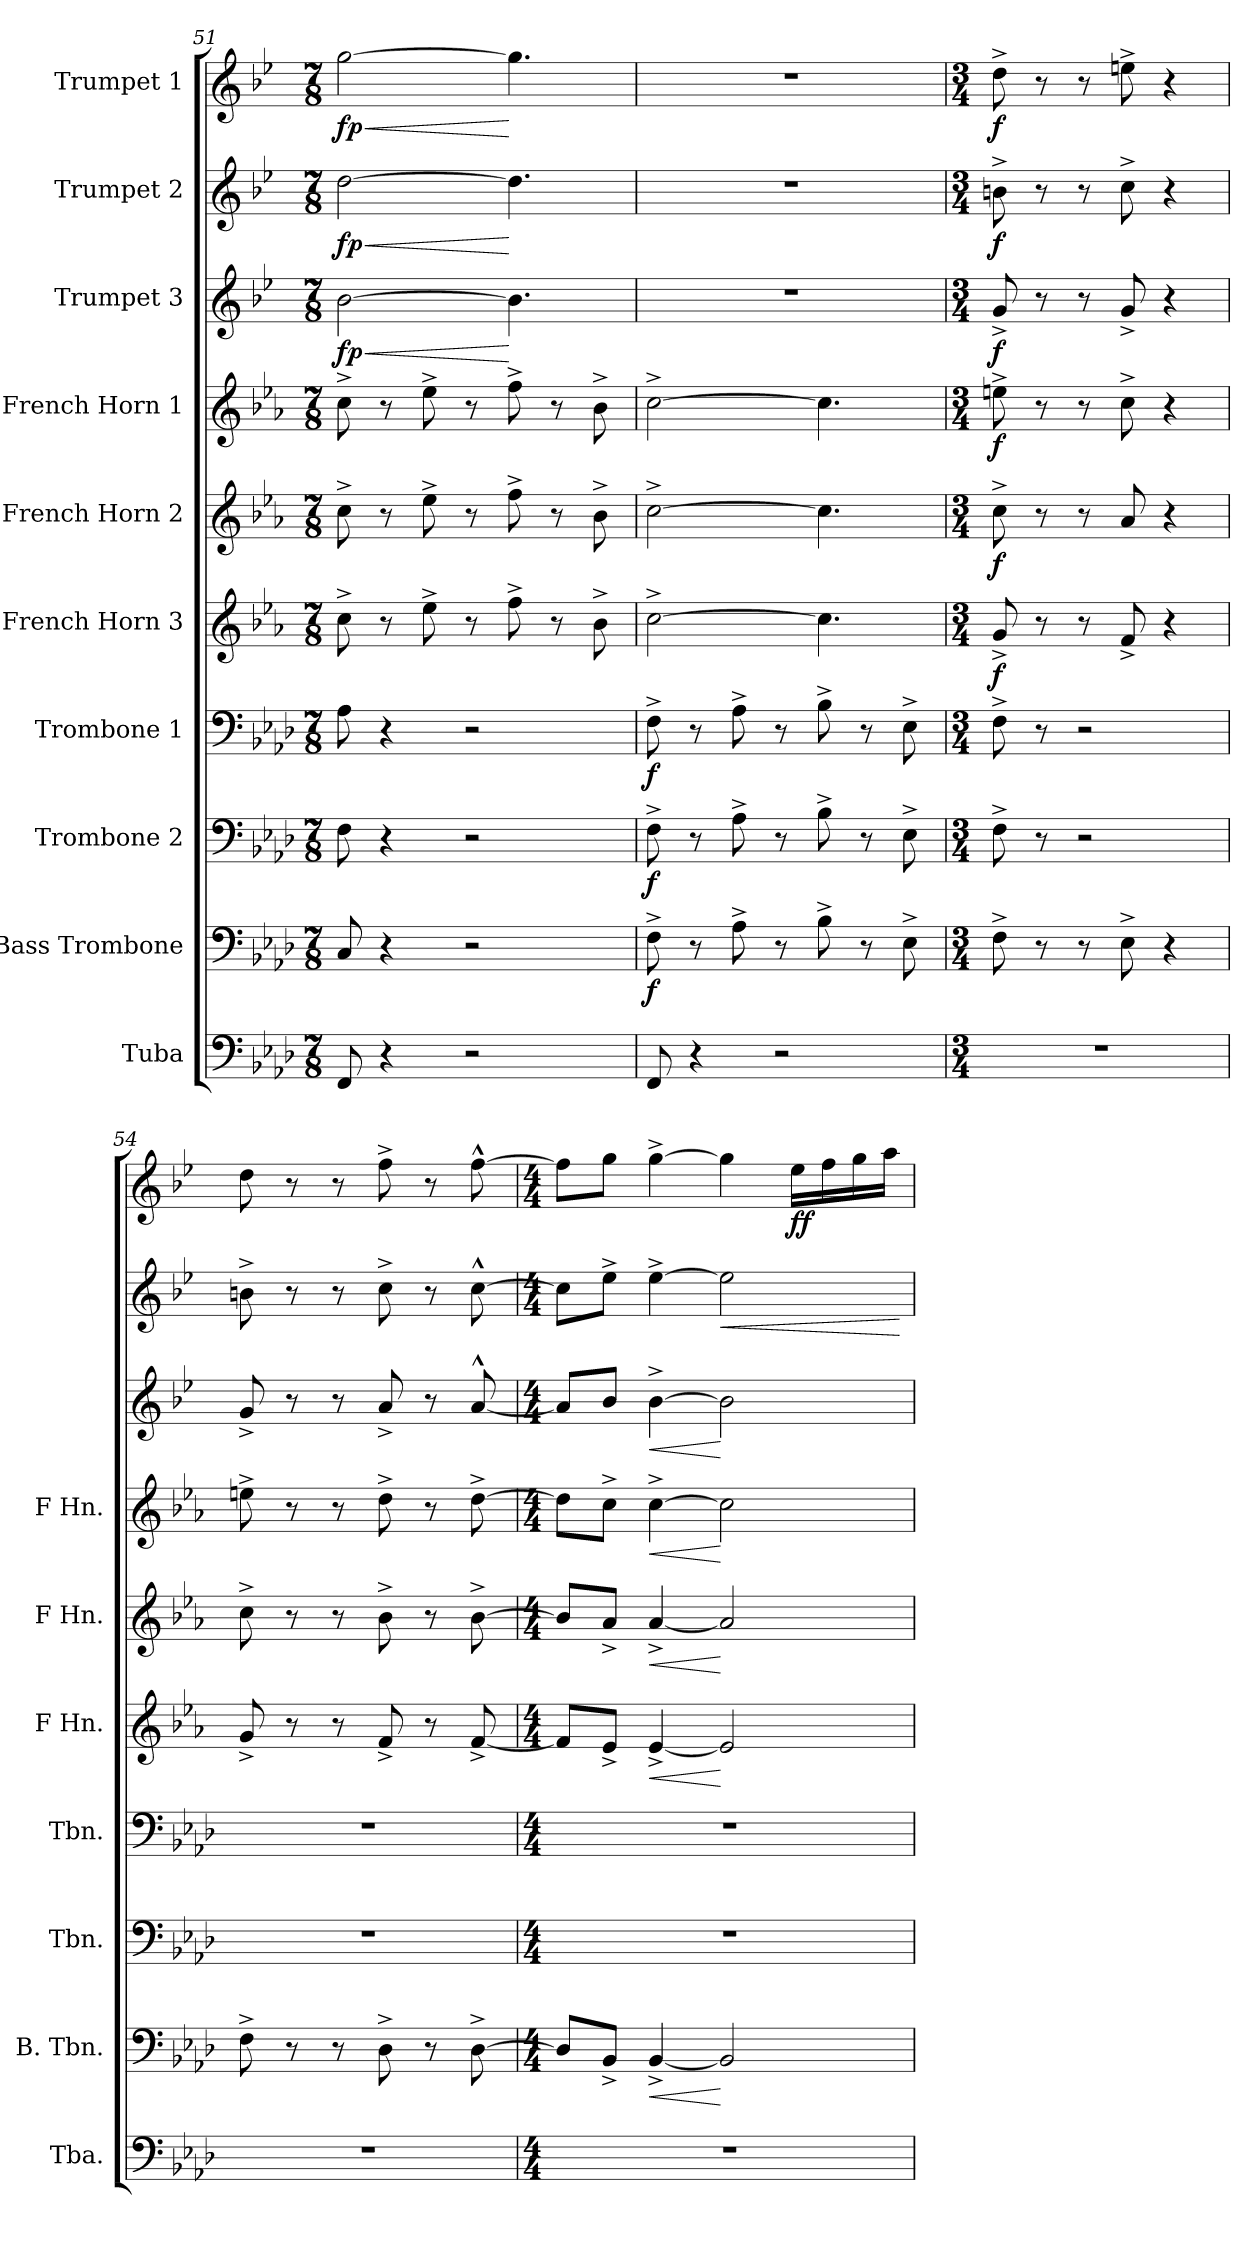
**kern	**kern	**dynam	**kern	**dynam	**kern	**dynam	**kern	**dynam	**kern	**dynam	**kern	**dynam	**kern	**dynam	**kern	**dynam	**kern	**dynam
*part10	*part9	*part9	*part8	*part8	*part7	*part7	*part6	*part6	*part5	*part5	*part4	*part4	*part3	*part3	*part2	*part2	*part1	*part1
*staff10	*staff9	*staff9	*staff8	*staff8	*staff7	*staff7	*staff6	*staff6	*staff5	*staff5	*staff4	*staff4	*staff3	*staff3	*staff2	*staff2	*staff1	*staff1
*I"Tuba	*I"Bass Trombone	*	*I"Trombone 2	*	*I"Trombone 1	*	*I"French Horn 3	*	*I"French Horn 2	*	*I"French Horn 1	*	*I"Trumpet 3	*	*I"Trumpet 2	*	*I"Trumpet 1	*
*I'Tba.	*I'B. Tbn.	*	*I'Tbn.	*	*I'Tbn.	*	*I'F Hn.	*	*I'F Hn.	*	*I'F Hn.	*	*	*	*	*	*	*
*clefF4	*clefF4	*	*clefF4	*	*clefF4	*	*clefG2	*	*clefG2	*	*clefG2	*	*clefG2	*	*clefG2	*	*clefG2	*
*	*	*	*	*	*	*	*ITrd4c7	*	*ITrd4c7	*	*ITrd4c7	*	*ITrd1c2	*	*ITrd1c2	*	*ITrd1c2	*
*k[b-e-a-d-]	*k[b-e-a-d-]	*	*k[b-e-a-d-]	*	*k[b-e-a-d-]	*	*k[b-e-a-d-]	*	*k[b-e-a-d-]	*	*k[b-e-a-d-]	*	*k[b-e-a-d-]	*	*k[b-e-a-d-]	*	*k[b-e-a-d-]	*
*M7/8	*M7/8	*	*M7/8	*	*M7/8	*	*M7/8	*	*M7/8	*	*M7/8	*	*M7/8	*	*M7/8	*	*M7/8	*
=51	=51	=51	=51	=51	=51	=51	=51	=51	=51	=51	=51	=51	=51	=51	=51	=51	=51	=51
!	!	!	!	!	!	!	!	!	!	!	!	!	!	!LO:HP:b	!	!LO:HP:b	!	!LO:HP:b
!	!	!	!	!	!	!	!	!	!	!	!	!	!	!LO:DY:n=1:b	!	!LO:DY:n=1:b	!	!LO:DY:n=1:b
8FF/	8C/	.	8F\	.	8A-\	.	8f^\	.	8f^\	.	8f^\	.	[2a-\	< fp	[2cc\	< fp	[2ff\	< fp
4r	4r	.	4r	.	4r	.	8r	.	8r	.	8r	.	.	.	.	.	.	.
.	.	.	.	.	.	.	8a-^\	.	8a-^\	.	8a-^\	.	.	.	.	.	.	.
2r	2r	.	2r	.	2r	.	8r	.	8r	.	8r	.	.	.	.	.	.	.
.	.	.	.	.	.	.	8b-^\	.	8b-^\	.	8b-^\	.	4.a-\]	[	4.cc\]	[	4.ff\]	[
.	.	.	.	.	.	.	8r	.	8r	.	8r	.	.	.	.	.	.	.
.	.	.	.	.	.	.	8e-^\	.	8e-^\	.	8e-^\	.	.	.	.	.	.	.
=52	=52	=52	=52	=52	=52	=52	=52	=52	=52	=52	=52	=52	=52	=52	=52	=52	=52	=52
!	!	!LO:DY:b	!	!LO:DY:b	!	!LO:DY:b	!	!	!	!	!	!	!	!	!	!	!	!
8FF/	8F^\	f	8F^\	f	8F^\	f	[2f^\	.	[2f^\	.	[2f^\	.	2..r	.	2..r	.	2..r	.
4r	8r	.	8r	.	8r	.	.	.	.	.	.	.	.	.	.	.	.	.
.	8A-^\	.	8A-^\	.	8A-^\	.	.	.	.	.	.	.	.	.	.	.	.	.
2r	8r	.	8r	.	8r	.	.	.	.	.	.	.	.	.	.	.	.	.
.	8B-^\	.	8B-^\	.	8B-^\	.	4.f\]	.	4.f\]	.	4.f\]	.	.	.	.	.	.	.
.	8r	.	8r	.	8r	.	.	.	.	.	.	.	.	.	.	.	.	.
.	8E-^\	.	8E-^\	.	8E-^\	.	.	.	.	.	.	.	.	.	.	.	.	.
=53	=53	=53	=53	=53	=53	=53	=53	=53	=53	=53	=53	=53	=53	=53	=53	=53	=53	=53
*M3/4	*M3/4	*	*M3/4	*	*M3/4	*	*M3/4	*	*M3/4	*	*M3/4	*	*M3/4	*	*M3/4	*	*M3/4	*
!	!	!	!	!	!	!	!	!LO:DY:b	!	!LO:DY:b	!	!LO:DY:b	!	!LO:DY:b	!	!LO:DY:b	!	!LO:DY:b
2.r	8F^\	.	8F^\	.	8F^\	.	8c^/	f	8f^\	f	8an^\	f	8f^/	f	8an^\	f	8cc^\	f
.	8r	.	8r	.	8r	.	8r	.	8r	.	8r	.	8r	.	8r	.	8r	.
.	8r	.	2r	.	2r	.	8r	.	8r	.	8r	.	8r	.	8r	.	8r	.
.	8E-^\	.	.	.	.	.	8B-^/	.	8d-/	.	8f^\	.	8f^/	.	8b-^\	.	8ddn^\	.
.	4r	.	.	.	.	.	4r	.	4r	.	4r	.	4r	.	4r	.	4r	.
=54	=54	=54	=54	=54	=54	=54	=54	=54	=54	=54	=54	=54	=54	=54	=54	=54	=54	=54
2.r	8F^\	.	2.r	.	2.r	.	8c^/	.	8f^\	.	8an^\	.	8f^/	.	8an^\	.	8cc\	.
.	8r	.	.	.	.	.	8r	.	8r	.	8r	.	8r	.	8r	.	8r	.
.	8r	.	.	.	.	.	8r	.	8r	.	8r	.	8r	.	8r	.	8r	.
.	8D-^\	.	.	.	.	.	8B-^/	.	8e-^\	.	8g^\	.	8g^/	.	8b-^\	.	8ee-^\	.
.	8r	.	.	.	.	.	8r	.	8r	.	8r	.	8r	.	8r	.	8r	.
.	[8D-^\	.	.	.	.	.	[8B-^/	.	[8e-^\	.	[8g^\	.	[8g^^/	.	[8b-^^\	.	[8ee-^^\	.
!!LO:PB:g=z
=55	=55	=55	=55	=55	=55	=55	=55	=55	=55	=55	=55	=55	=55	=55	=55	=55	=55	=55
*M4/4	*M4/4	*	*M4/4	*	*M4/4	*	*M4/4	*	*M4/4	*	*M4/4	*	*M4/4	*	*M4/4	*	*M4/4	*
1r	8D-/L]	.	1r	.	1r	.	8B-/L]	.	8e-/L]	.	8g\L]	.	8g/L]	.	8b-\L]	.	8ee-\L]	.
.	8BB-^/J	.	.	.	.	.	8A-^/J	.	8d-^/J	.	8f^\J	.	8a-/J	.	8dd-^\J	.	8ff\J	.
!	!	!LO:HP:b	!	!	!	!	!	!LO:HP:b	!	!LO:HP:b	!	!LO:HP:b	!	!LO:HP:b	!	!	!	!
.	[4BB-^/	<	.	.	.	.	[4A-^/	<	[4d-^/	<	[4f^\	<	[4a-^\	<	[4dd-^\	.	[4ff^\	.
!	!	!	!	!	!	!	!	!	!	!	!	!	!	!	!	!LO:HP:b	!	!
.	2BB-/]	[	.	.	.	.	2A-/]	[	2d-/]	[	2f\]	[	2a-\]	[	2dd-\]	<	4ff\]	.
!	!	!	!	!	!	!	!	!	!	!	!	!	!	!	!	!	!	!LO:DY:b
.	.	.	.	.	.	.	.	.	.	.	.	.	.	.	.	.	16dd-\LL	ff
.	.	.	.	.	.	.	.	.	.	.	.	.	.	.	.	.	16ee-\	.
.	.	.	.	.	.	.	.	.	.	.	.	.	.	.	.	.	16ff\	.
.	.	.	.	.	.	.	.	.	.	.	.	.	.	.	.	.	16gg\JJ	.
.	.	.	.	.	.	.	.	.	.	.	.	.	.	.	.	[	.	.
=	=	=	=	=	=	=	=	=	=	=	=	=	=	=	=	=	=	=
*-	*-	*-	*-	*-	*-	*-	*-	*-	*-	*-	*-	*-	*-	*-	*-	*-	*-	*-
